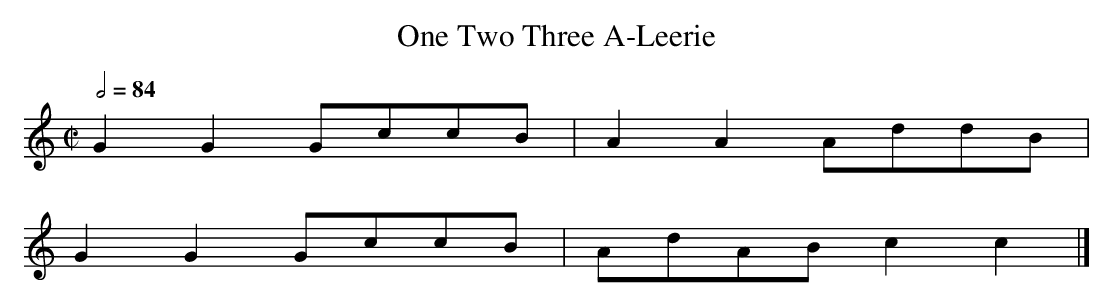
X:1
T:One Two Three A-Leerie
M:C|
L:1/8
Q:1/2=84
K:C
G2G2 GccB|A2A2 AddB |
G2G2 GccB|AdAB c2c2|]

while this one is gapped pentachordal, TTm:
